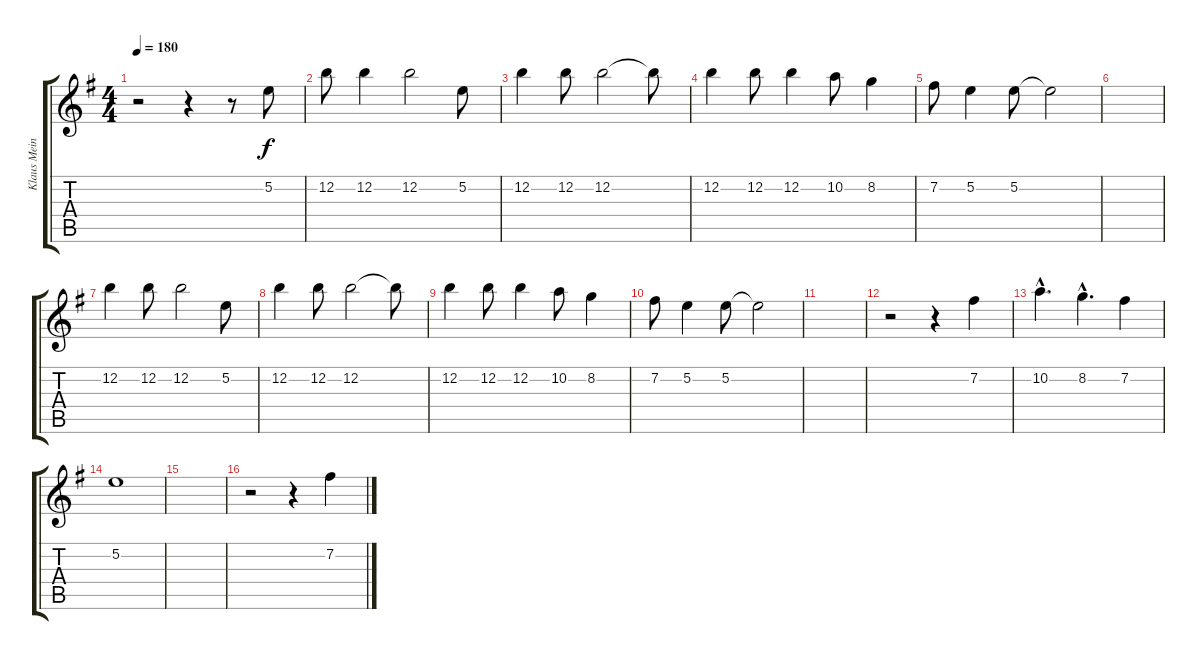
\track ("Klaus Meine" "Klaus Mein") {instrument acousticguitarsteel}
\staff {score tabs}
\tuning (E4 B3 G3 D3 A2 E2) {hide}
\ts (4 4)
\tempo 180
\clef g2
\ks eminor
r.2{dy f} r.4 r.8 5.2.8 |
12.2.8 12.2.4 12.2.2 5.2.8 |
12.2.4 12.2.8 12.2.2 12.2{t}.8 |
12.2.4 12.2.8 12.2.4 10.2.8 8.2.4 |
7.2.8 5.2.4 5.2.8 5.2{t}.2 |
|
12.2.4 12.2.8 12.2.2 5.2.8 |
12.2.4 12.2.8 12.2.2 12.2{t}.8 |
12.2.4 12.2.8 12.2.4 10.2.8 8.2.4 |
7.2.8 5.2.4 5.2.8 5.2{t}.2 |
|
r.2 r.4 7.2.4 |
10.2{hac}.4{d} 8.2{hac}.4{d} 7.2.4 |
5.2.1 |
|
r.2 r.4 7.2.4
